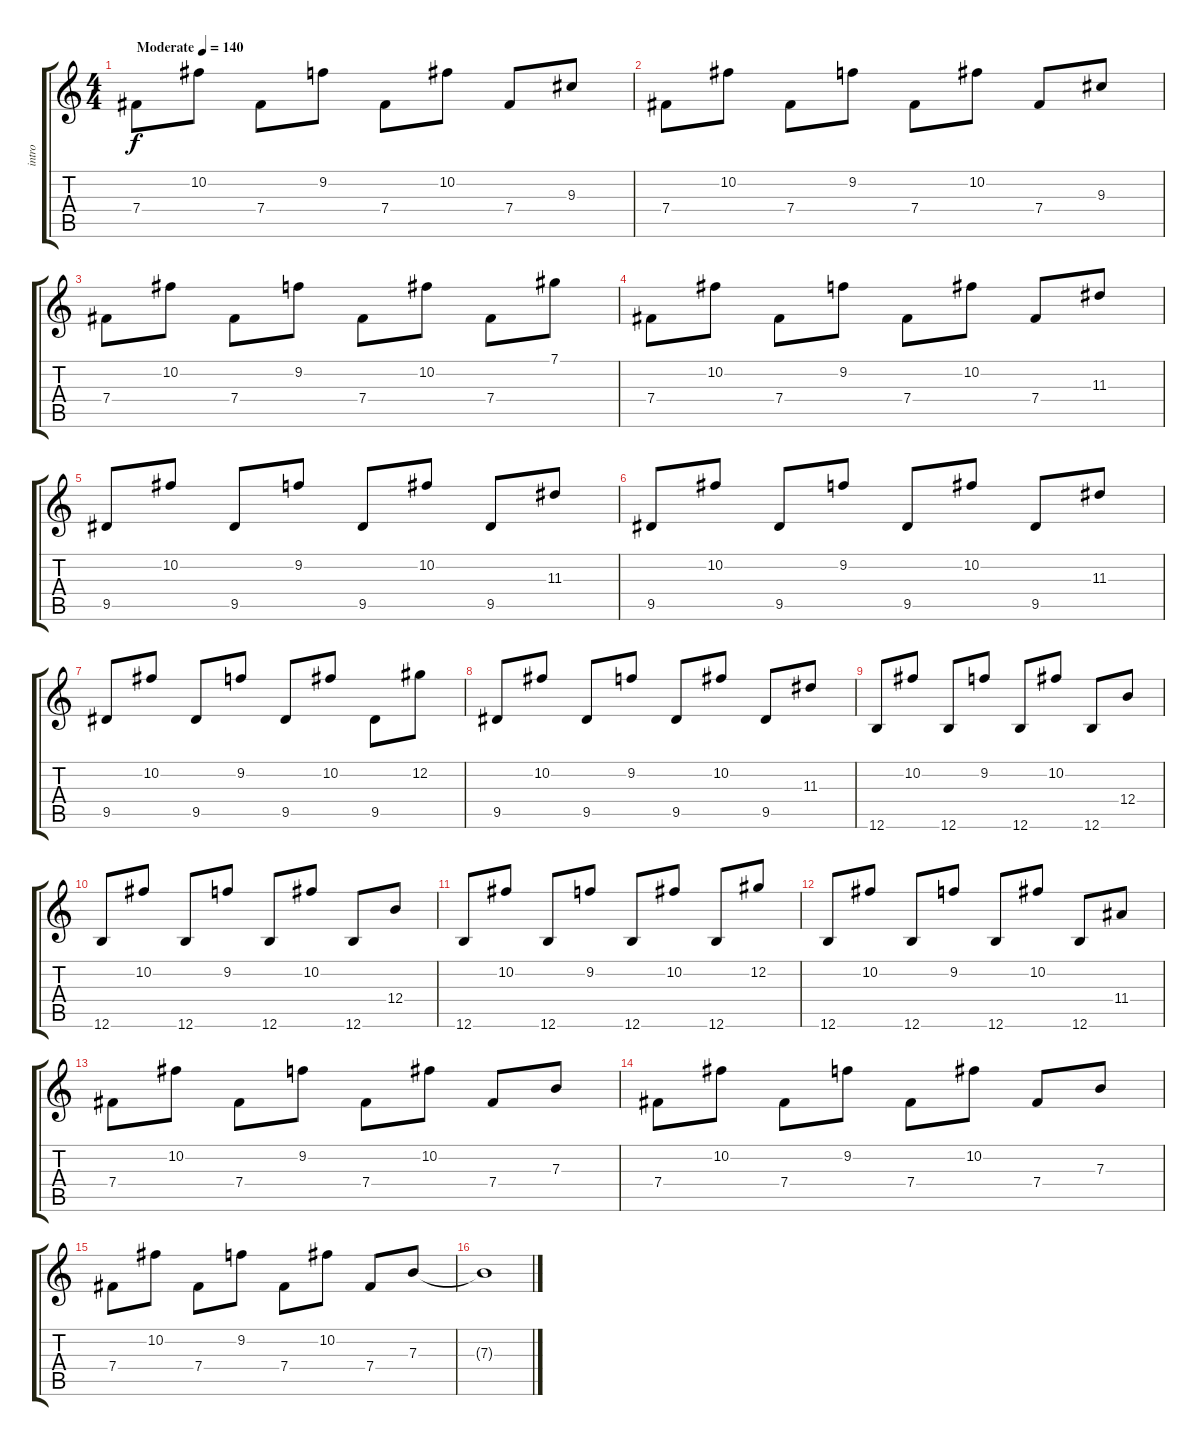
\track ("intro" "intro") {instrument electricguitarjazz}
\staff {score tabs}
\tuning (Db4 Ab3 E3 B2 Gb2 B1) {hide}
\ts (4 4)
\tempo (140 "Moderate")
\clef g2
\ks c
7.4.8{dy f instrument electricguitarjazz} 10.2.8 7.4.8 9.2.8 7.4.8 10.2.8 7.4.8 9.3.8 |
7.4.8 10.2.8 7.4.8 9.2.8 7.4.8 10.2.8 7.4.8 9.3.8 |
7.4.8 10.2.8 7.4.8 9.2.8 7.4.8 10.2.8 7.4.8 7.1.8 |
7.4.8 10.2.8 7.4.8 9.2.8 7.4.8 10.2.8 7.4.8 11.3.8 |
9.5.8 10.2.8 9.5.8 9.2.8 9.5.8 10.2.8 9.5.8 11.3.8 |
9.5.8 10.2.8 9.5.8 9.2.8 9.5.8 10.2.8 9.5.8 11.3.8 |
9.5.8 10.2.8 9.5.8 9.2.8 9.5.8 10.2.8 9.5.8 12.2.8 |
9.5.8 10.2.8 9.5.8 9.2.8 9.5.8 10.2.8 9.5.8 11.3.8 |
12.6.8 10.2.8 12.6.8 9.2.8 12.6.8 10.2.8 12.6.8 12.4.8 |
12.6.8 10.2.8 12.6.8 9.2.8 12.6.8 10.2.8 12.6.8 12.4.8 |
12.6.8 10.2.8 12.6.8 9.2.8 12.6.8 10.2.8 12.6.8 12.2.8 |
12.6.8 10.2.8 12.6.8 9.2.8 12.6.8 10.2.8 12.6.8 11.4.8 |
7.4.8 10.2.8 7.4.8 9.2.8 7.4.8 10.2.8 7.4.8 7.3.8 |
7.4.8 10.2.8 7.4.8 9.2.8 7.4.8 10.2.8 7.4.8 7.3.8 |
7.4.8 10.2.8 7.4.8 9.2.8 7.4.8 10.2.8 7.4.8 7.3.8 |
7.3{t}.1
